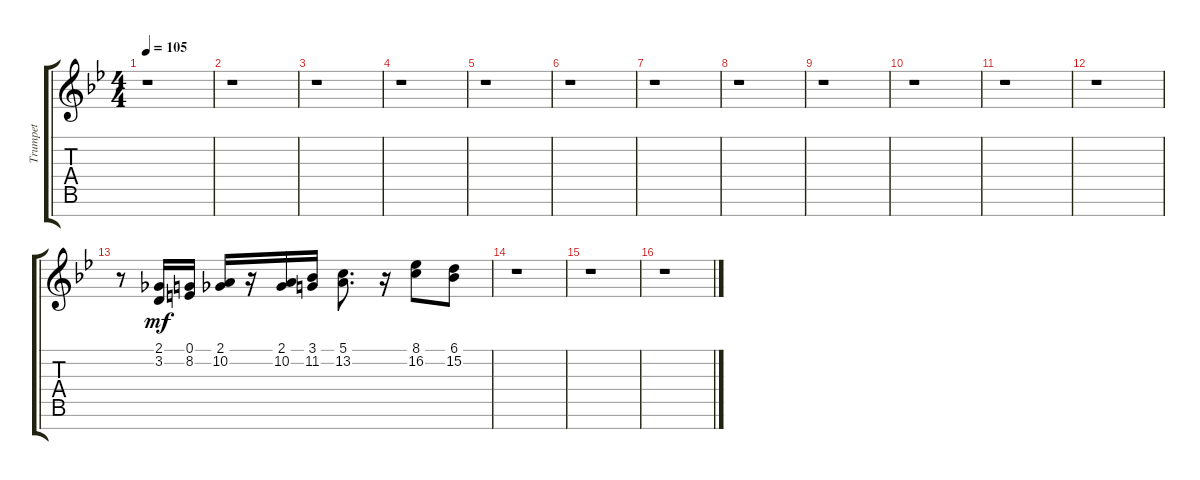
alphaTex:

\track ("Trumpet" "Trumpet") {instrument trumpet}
\staff {score tabs}
\tuning (E4 B3 G3 D3 A2 E2 B1) {hide}
\ts (4 4)
\tempo 105
\clef g2
\ks gminor
r.1{dy mf} |
r.1 |
r.1 |
r.1 |
r.1 |
r.1 |
r.1 |
r.1 |
r.1 |
r.1 |
r.1 |
r.1 |
r.8 (2.1 3.2).16 (0.1 8.2).16 (2.1 10.2).16 r.16 (2.1 10.2).16 (3.1 11.2).16 (5.1 13.2).8{d} r.16 (8.1 16.2).8 (6.1 15.2).8 |
r.1 |
r.1 |
r.1
